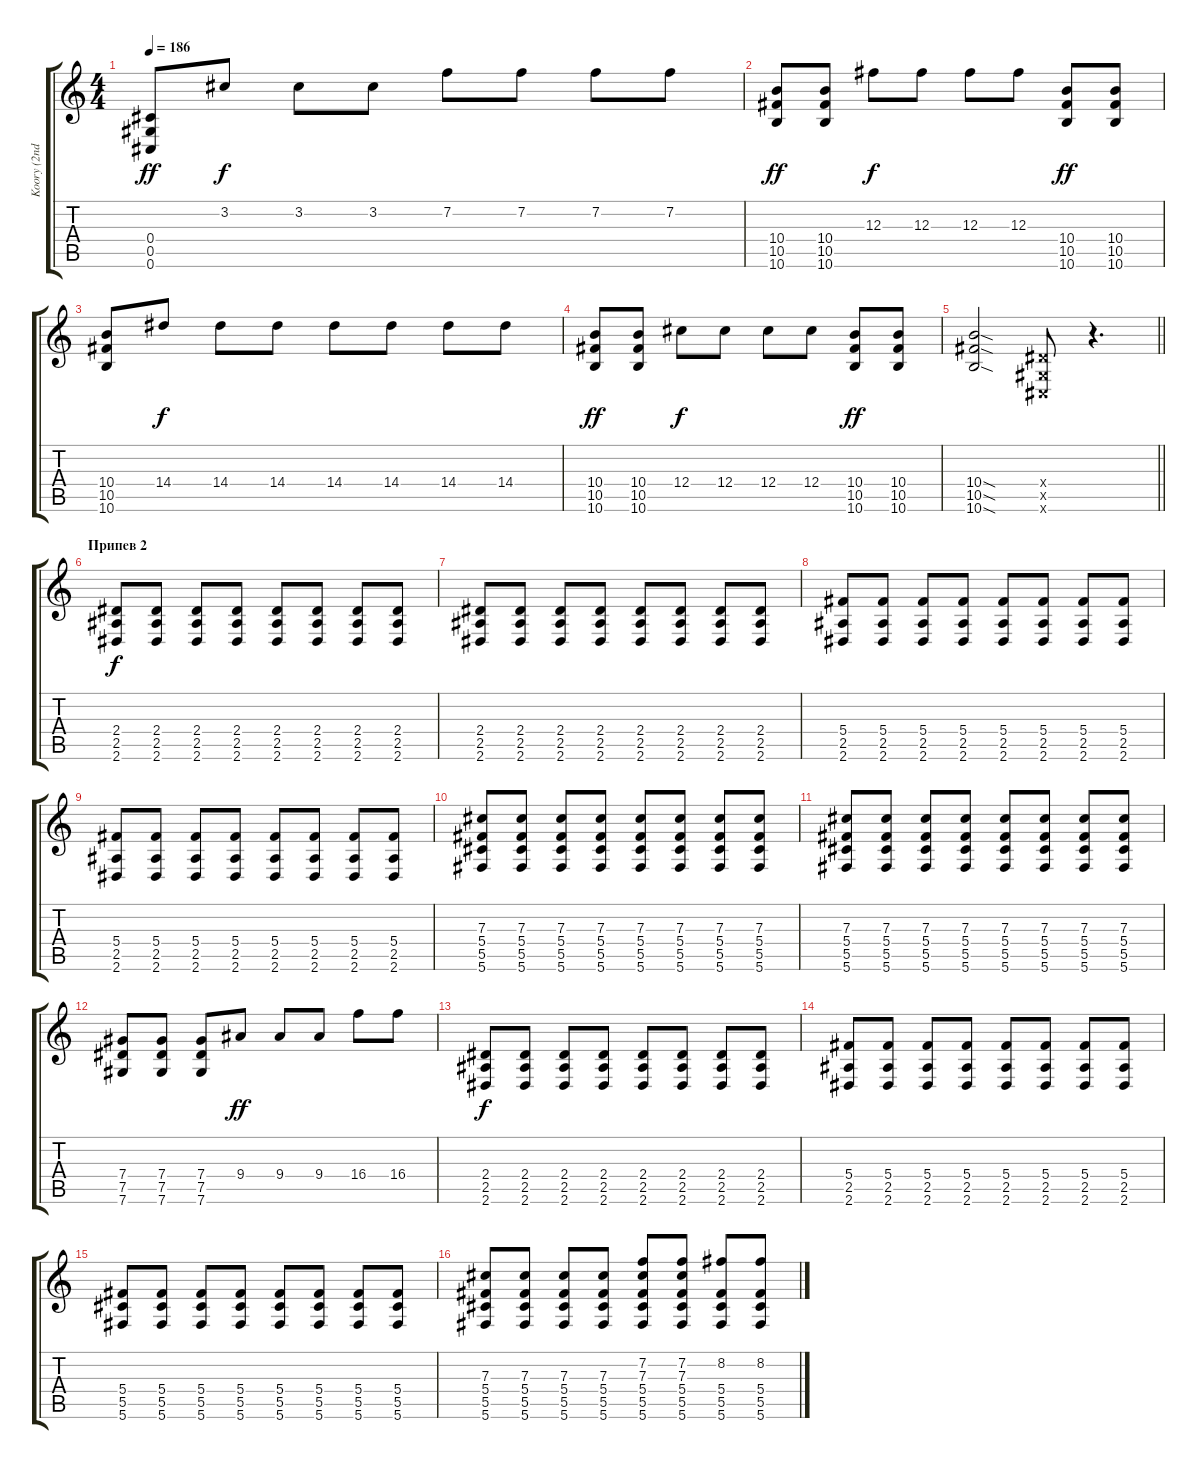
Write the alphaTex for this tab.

\track ("Koory (2nd Guitar)" "Koory (2nd") {instrument distortionguitar}
\staff {score tabs}
\tuning (Eb4 Bb3 Gb3 Db3 Ab2 Db2) {hide}
\ts (4 4)
\tempo 186
\clef g2
\ks c
(0.4 0.5 0.6).8{dy ff} 3.2.8{dy f} 3.2.8 3.2.8 7.2.8 7.2.8 7.2.8 7.2.8 |
(10.4 10.5 10.6).8{dy ff} (10.4 10.5 10.6).8 12.3.8{dy f} 12.3.8 12.3.8 12.3.8 (10.4 10.5 10.6).8{dy ff} (10.4 10.5 10.6).8 |
(10.4 10.5 10.6).8 14.4.8{dy f} 14.4.8 14.4.8 14.4.8 14.4.8 14.4.8 14.4.8 |
(10.4 10.5 10.6).8{dy ff} (10.4 10.5 10.6).8 12.4.8{dy f} 12.4.8 12.4.8 12.4.8 (10.4 10.5 10.6).8{dy ff} (10.4 10.5 10.6).8 |
\barLineRight lightlight
(10.4{sod} 10.5{sod} 10.6{sod}).2 (2.4{x} 0.5{x} 0.6{x}).8 r.4{d} |
\section ("" "Припев 2")
(2.4 2.5 2.6).8{dy f} (2.4 2.5 2.6).8 (2.4 2.5 2.6).8 (2.4 2.5 2.6).8 (2.4 2.5 2.6).8 (2.4 2.5 2.6).8 (2.4 2.5 2.6).8 (2.4 2.5 2.6).8 |
(2.4 2.5 2.6).8 (2.4 2.5 2.6).8 (2.4 2.5 2.6).8 (2.4 2.5 2.6).8 (2.4 2.5 2.6).8 (2.4 2.5 2.6).8 (2.4 2.5 2.6).8 (2.4 2.5 2.6).8 |
(5.4 2.5 2.6).8 (5.4 2.5 2.6).8 (5.4 2.5 2.6).8 (5.4 2.5 2.6).8 (5.4 2.5 2.6).8 (5.4 2.5 2.6).8 (5.4 2.5 2.6).8 (5.4 2.5 2.6).8 |
(5.4 2.5 2.6).8 (5.4 2.5 2.6).8 (5.4 2.5 2.6).8 (5.4 2.5 2.6).8 (5.4 2.5 2.6).8 (5.4 2.5 2.6).8 (5.4 2.5 2.6).8 (5.4 2.5 2.6).8 |
(7.3 5.4 5.5 5.6).8 (7.3 5.4 5.5 5.6).8 (7.3 5.4 5.5 5.6).8 (7.3 5.4 5.5 5.6).8 (7.3 5.4 5.5 5.6).8 (7.3 5.4 5.5 5.6).8 (7.3 5.4 5.5 5.6).8 (7.3 5.4 5.5 5.6).8 |
(7.3 5.4 5.5 5.6).8 (7.3 5.4 5.5 5.6).8 (7.3 5.4 5.5 5.6).8 (7.3 5.4 5.5 5.6).8 (7.3 5.4 5.5 5.6).8 (7.3 5.4 5.5 5.6).8 (7.3 5.4 5.5 5.6).8 (7.3 5.4 5.5 5.6).8 |
(7.4 7.5 7.6).8 (7.4 7.5 7.6).8 (7.4 7.5 7.6).8 9.4.8{dy ff} 9.4.8 9.4.8 16.4.8 16.4.8 |
(2.4 2.5 2.6).8{dy f} (2.4 2.5 2.6).8 (2.4 2.5 2.6).8 (2.4 2.5 2.6).8 (2.4 2.5 2.6).8 (2.4 2.5 2.6).8 (2.4 2.5 2.6).8 (2.4 2.5 2.6).8 |
(5.4 2.5 2.6).8 (5.4 2.5 2.6).8 (5.4 2.5 2.6).8 (5.4 2.5 2.6).8 (5.4 2.5 2.6).8 (5.4 2.5 2.6).8 (5.4 2.5 2.6).8 (5.4 2.5 2.6).8 |
(5.4 5.5 5.6).8 (5.4 5.5 5.6).8 (5.4 5.5 5.6).8 (5.4 5.5 5.6).8 (5.4 5.5 5.6).8 (5.4 5.5 5.6).8 (5.4 5.5 5.6).8 (5.4 5.5 5.6).8 |
(7.3 5.4 5.5 5.6).8 (7.3 5.4 5.5 5.6).8 (7.3 5.4 5.5 5.6).8 (7.3 5.4 5.5 5.6).8 (7.2 7.3 5.4 5.5 5.6).8 (7.2 7.3 5.4 5.5 5.6).8 (8.2 5.4 5.5 5.6).8 (8.2 5.4 5.5 5.6).8
